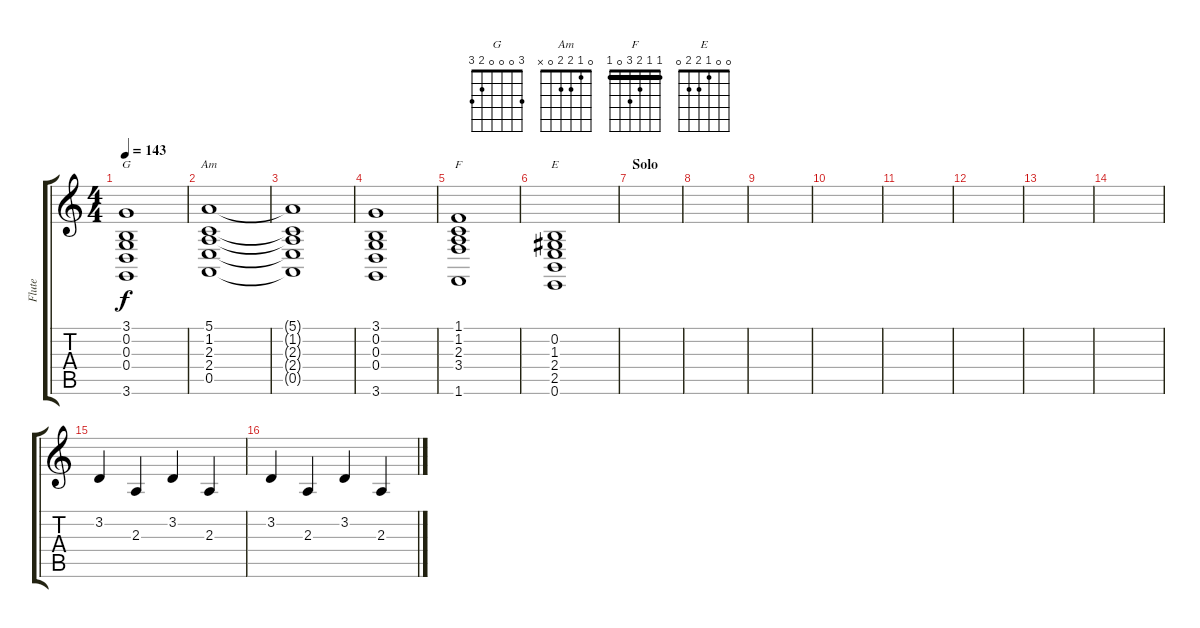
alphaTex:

\track ("Flute" "Flute") {instrument piccolo}
\staff {score tabs}
\tuning (E4 B3 G3 D3 A2 E2) {hide}
\chord ("G" 3 0 0 0 2 3)
\chord ("Am" 0 1 2 2 0 x)
\chord ("F" 1 1 2 3 0 1) {barre 1}
\chord ("E" 0 0 1 2 2 0)
\ts (4 4)
\tempo 143
\clef g2
\ks c
(3.1 0.2 0.3 0.4 3.6).1{ch "G" dy f} |
(5.1 1.2 2.3 2.4 0.5).1{ch "Am"} |
(5.1{t} 1.2{t} 2.3{t} 2.4{t} 0.5{t}).1 |
(3.1 0.2 0.3 0.4 3.6).1 |
(1.1 1.2 2.3 3.4 1.6).1{ch "F"} |
(0.2 1.3 2.4 2.5 0.6).1{ch "E"} |
\section ("" "Solo")
|
|
|
|
|
|
|
|
3.2.4 2.3.4 3.2.4 2.3.4 |
3.2.4 2.3.4 3.2.4 2.3.4
